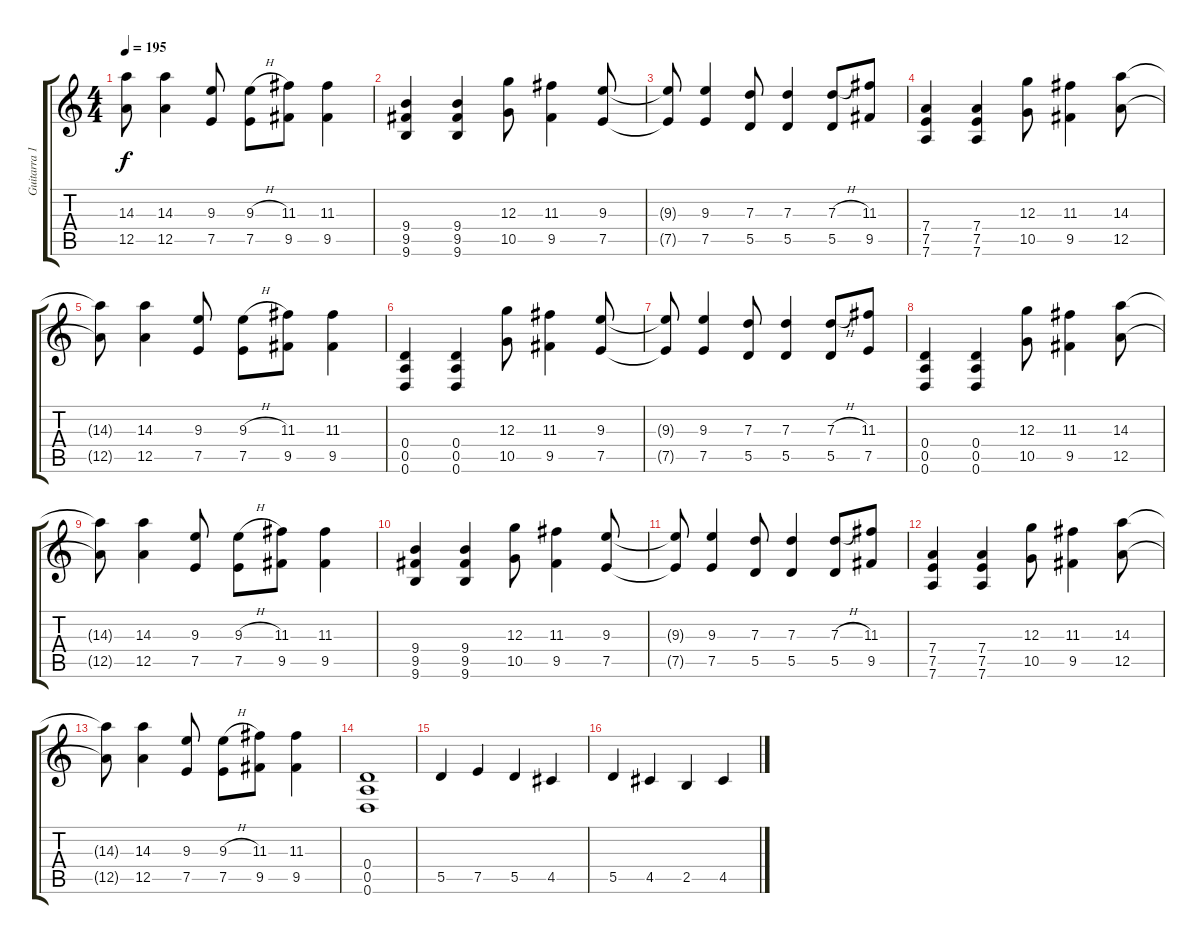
\track ("Guitarra 1" "Guitarra 1") {instrument distortionguitar}
\staff {score tabs}
\tuning (E4 B3 G3 D3 A2 D2) {hide}
\ts (4 4)
\tempo 195
\clef g2
\ks c
(14.3{t} 12.5{t}).8{dy f} (14.3 12.5).4 (9.3 7.5).8 (9.3{h} 7.5).8 (11.3 9.5).8 (11.3 9.5).4 |
(9.4 9.5 9.6).4 (9.4 9.5 9.6).4 (12.3 10.5).8 (11.3 9.5).4 (9.3 7.5).8 |
(9.3{t} 7.5{t}).8 (9.3 7.5).4 (7.3 5.5).8 (7.3 5.5).4 (7.3{h} 5.5).8 (11.3 9.5).8 |
(7.4 7.5 7.6).4 (7.4 7.5 7.6).4 (12.3 10.5).8 (11.3 9.5).4 (14.3 12.5).8 |
(14.3{t} 12.5{t}).8 (14.3 12.5).4 (9.3 7.5).8 (9.3{h} 7.5).8 (11.3 9.5).8 (11.3 9.5).4 |
(0.4 0.5 0.6).4 (0.4 0.5 0.6).4 (12.3 10.5).8 (11.3 9.5).4 (9.3 7.5).8 |
(9.3{t} 7.5{t}).8 (9.3 7.5).4 (7.3 5.5).8 (7.3 5.5).4 (7.3{h} 5.5).8 (11.3 7.5).8 |
(0.4 0.5 0.6).4 (0.4 0.5 0.6).4 (12.3 10.5).8 (11.3 9.5).4 (14.3 12.5).8 |
(14.3{t} 12.5{t}).8 (14.3 12.5).4 (9.3 7.5).8 (9.3{h} 7.5).8 (11.3 9.5).8 (11.3 9.5).4 |
(9.4 9.5 9.6).4 (9.4 9.5 9.6).4 (12.3 10.5).8 (11.3 9.5).4 (9.3 7.5).8 |
(9.3{t} 7.5{t}).8 (9.3 7.5).4 (7.3 5.5).8 (7.3 5.5).4 (7.3{h} 5.5).8 (11.3 9.5).8 |
(7.4 7.5 7.6).4 (7.4 7.5 7.6).4 (12.3 10.5).8 (11.3 9.5).4 (14.3 12.5).8 |
(14.3{t} 12.5{t}).8 (14.3 12.5).4 (9.3 7.5).8 (9.3{h} 7.5).8 (11.3 9.5).8 (11.3 9.5).4 |
(0.4 0.5 0.6).1 |
5.5.4 7.5.4 5.5.4 4.5.4 |
5.5.4 4.5.4 2.5.4 4.5.4
